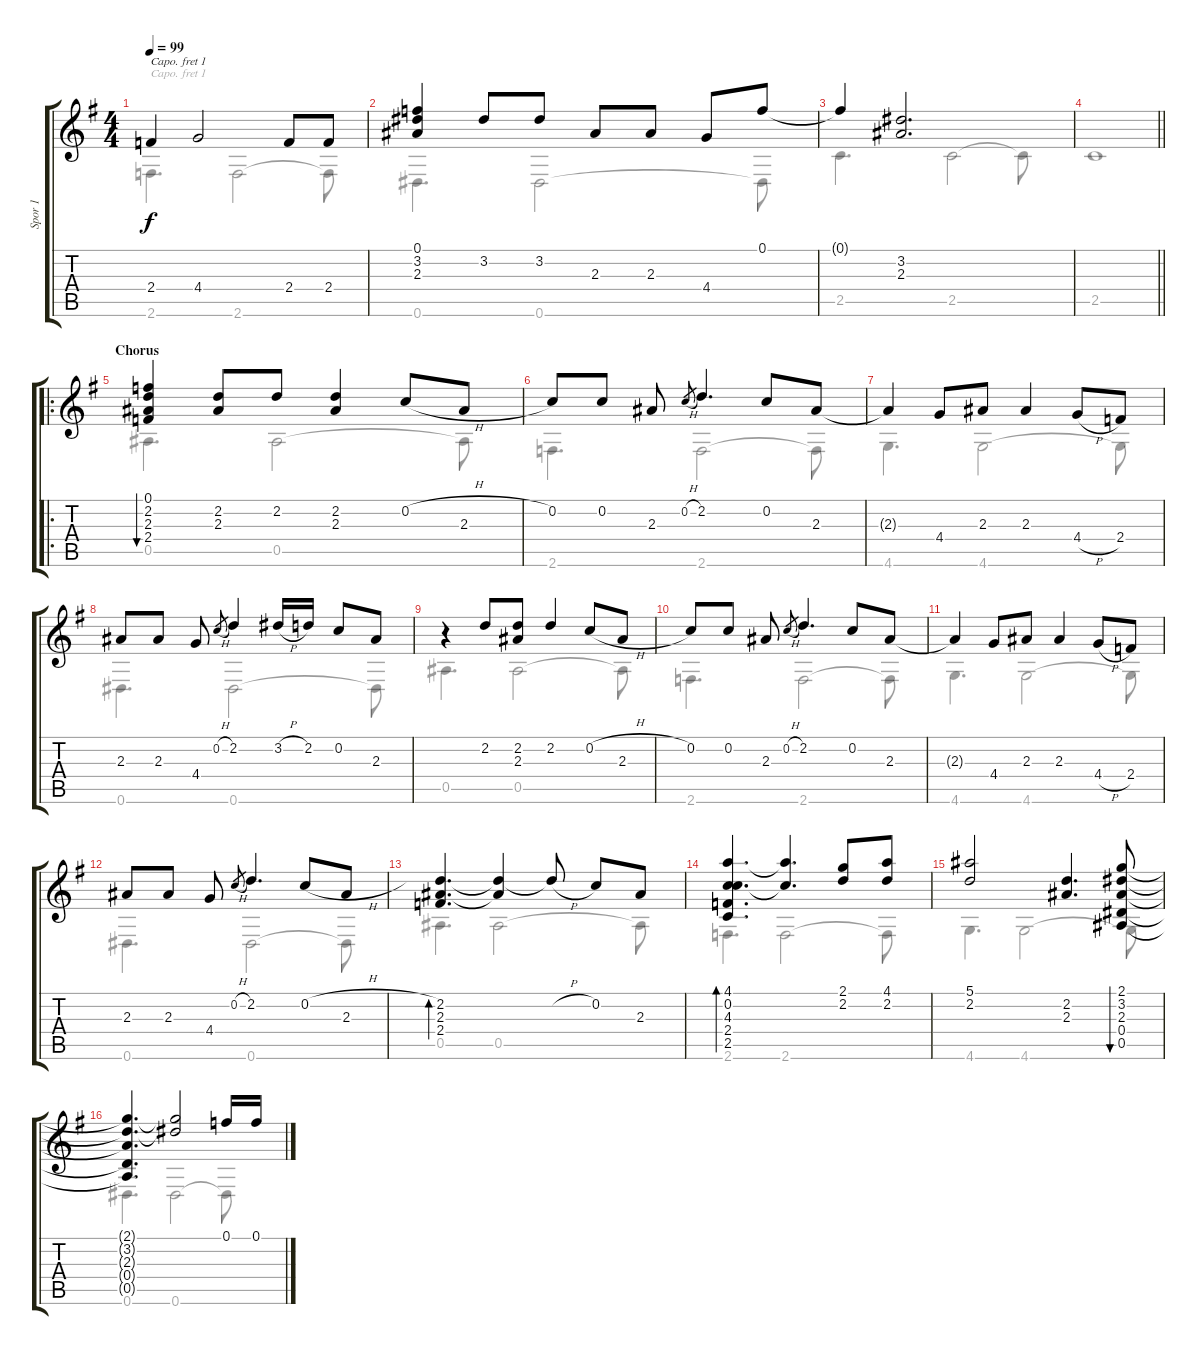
\track ("Spor 1" "Spor 1") {instrument acousticguitarsteel}
\staff {score tabs}
\capo 1
\tuning (E4 B3 G3 D3 A2 D2) {hide}
\voice
\ts (4 4)
\tempo 99
\clef g2
\ks g
2.4.4{dy f} 4.4.2 2.4.8 2.4.8 |
(0.1 3.2 2.3).4 3.2.8 3.2.8 2.3.8 2.3.8 4.4.8 0.1.8 |
0.1{t}.4 (3.2 2.3).2{d} |
\barLineRight lightlight
|
\ro
\section ("" "Chorus")
(0.1 2.2 2.3 2.4).4{bu 240} (2.2 2.3).8 2.2.8 (2.2 2.3).4 0.2{h}.8 2.3.8 |
0.2.8 0.2.8 2.3.8 0.2{h}.8{gr} 2.2.4{d} 0.2.8 2.3.8 |
2.3{t}.4 4.4.8 2.3.8 2.3.4 4.4{h}.8 2.4.8 |
2.3.8 2.3.8 4.4.8 0.2{h}.8{gr} 2.2.4 3.2{h}.16 2.2.16 0.2.8 2.3.8 |
r.4 2.2.8 (2.2 2.3).8 2.2.4 0.2{h}.8 2.3.8 |
0.2.8 0.2.8 2.3.8 0.2{h}.8{gr} 2.2.4{d} 0.2.8 2.3.8 |
2.3{t}.4 4.4.8 2.3.8 2.3.4 4.4{h}.8 2.4.8 |
2.3.8 2.3.8 4.4.8 0.2{h}.8{gr} 2.2.4{d} 0.2{h}.8 2.3.8 |
(2.2 2.3 2.4).4{d bd 240} (2.2{t} 2.3{t}).4 2.2{h t}.8 0.2.8 2.3.8 |
(4.1 0.2 4.3 2.4 2.5).4{d bd 240} (4.1{t} 0.2{t}).4{d} (2.1 2.2).8 (4.1 2.2).8 |
(5.1 2.2).2 (2.2 2.3).4{d} (2.1 3.2 2.3 0.4 0.5).8{bu 480} |
(2.1{t} 3.2{t} 2.3{t} 0.4{t} 0.5{t}).4{d} (2.1{t} 3.2{t}).2 0.1.16 0.1.16
\voice
\clef g2
\ottava regular
\simile none
\ks g
2.6.4{d dy f} 2.6.2 2.6{t}.8 |
0.6.4{d} 0.6.2 0.6{t}.8 |
2.5.4{d} 2.5.2 2.5{t}.8 |
\barLineRight lightlight
2.5.1 |
0.5.4{d} 0.5.2 0.5{t}.8 |
2.6.4{d} 2.6.2 2.6{t}.8 |
4.6.4{d} 4.6.2 4.6{t}.8 |
0.6.4{d} 0.6.2 0.6{t}.8 |
0.5.4{d} 0.5.2 0.5{t}.8 |
2.6.4{d} 2.6.2 2.6{t}.8 |
4.6.4{d} 4.6.2 4.6{t}.8 |
0.6.4{d} 0.6.2 0.6{t}.8 |
0.5.4{d} 0.5.2 0.5{t}.8 |
2.6.4{d} 2.6.2 2.6{t}.8 |
4.6.4{d} 4.6.2 4.6{t}.8 |
0.6.4{d} 0.6.2 0.6{t}.8
